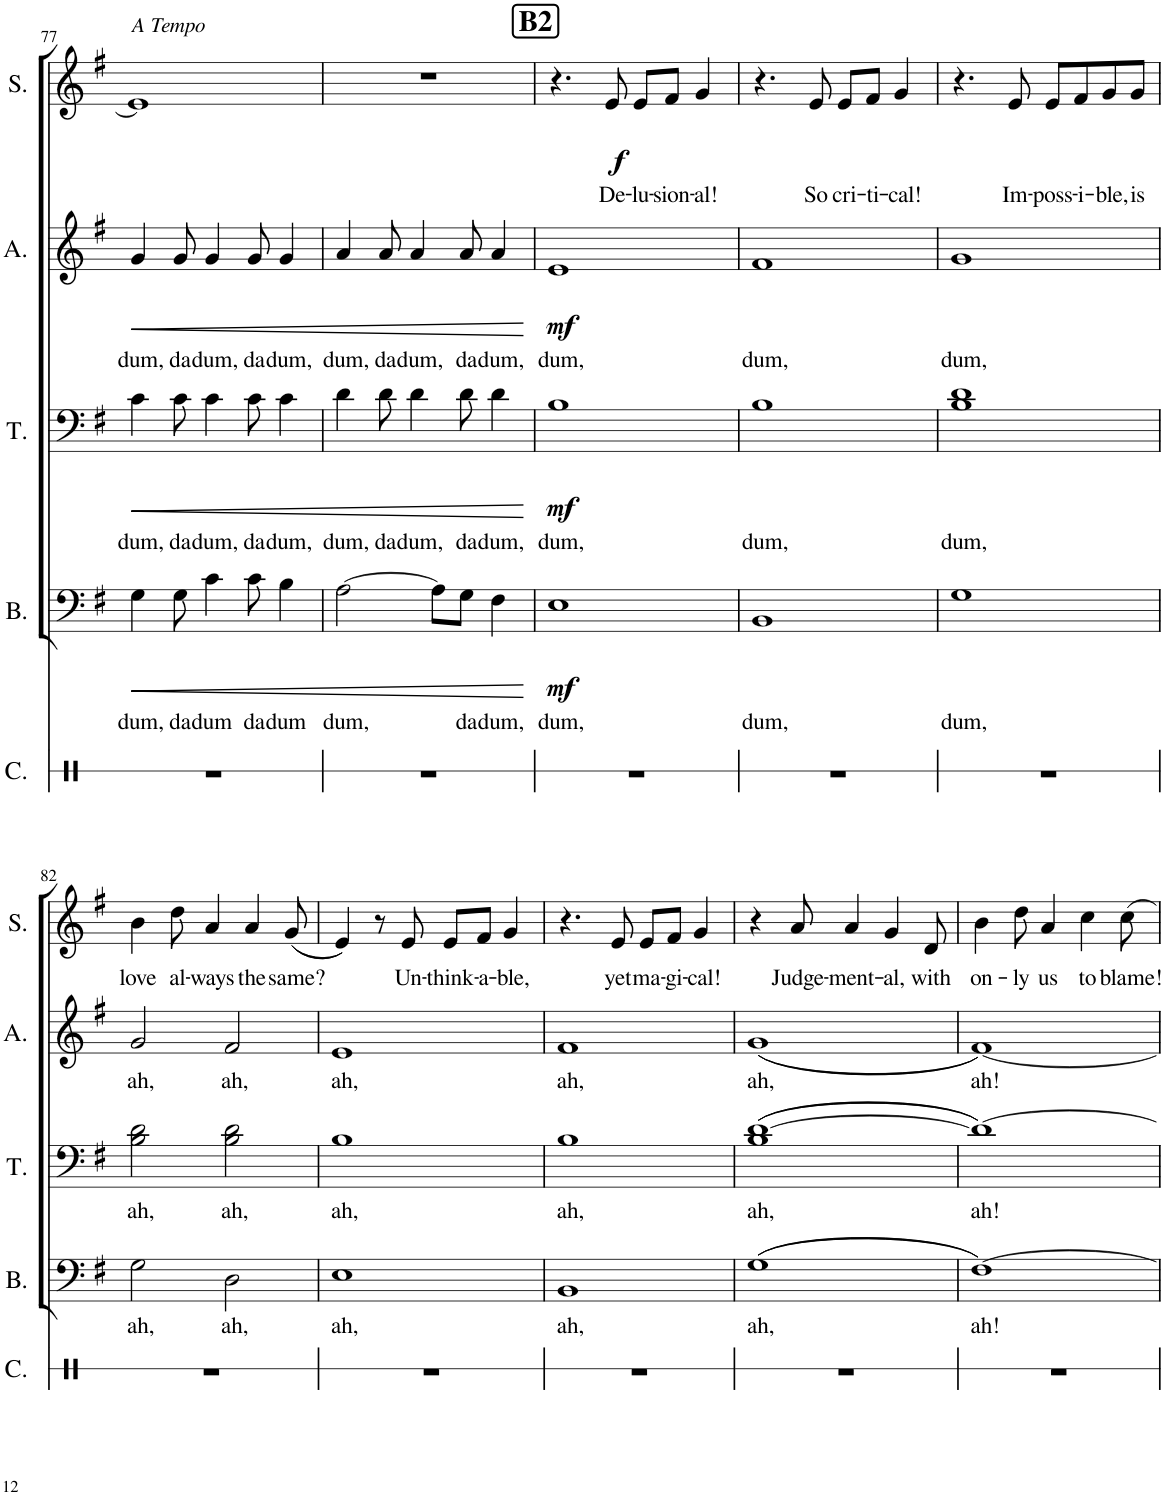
**kern	**kern	**text	**dynam	**kern	**text	**dynam	**kern	**text	**dynam	**kern	**text	**dynam
*part5	*part4	*part4	*part4	*part3	*part3	*part3	*part2	*part2	*part2	*part1	*part1	*part1
*staff5	*staff4	*staff4	*staff4	*staff3	*staff3	*staff3	*staff2	*staff2	*staff2	*staff1	*staff1	*staff1
*I"Claps	*I"Bass	*	*	*I"Tenor	*	*	*I"Alto	*	*	*I"Soprano	*	*
*I'C.	*I'B.	*	*	*I'T.	*	*	*I'A.	*	*	*I'S.	*	*
!!LO:PB:g=z
*clefX	*clefF4	*	*	*clefF4	*	*	*clefG2	*	*	*clefG2	*	*
*k[]	*k[f#]	*	*	*k[f#]	*	*	*k[f#]	*	*	*k[f#]	*	*
*M4/4	*M4/4	*	*	*M4/4	*	*	*M4/4	*	*	*M4/4	*	*
=77	=77	=77	=77	=77	=77	=77	=77	=77	=77	=77	=77	=77
!	!	!	!	!	!	!	!	!	!	!LO:TX:a:i:t=A Tempo	!	!
!	!	!LO:LY:b	!LO:HP:b	!	!LO:LY:b	!LO:HP:b	!	!LO:LY:b	!LO:HP:b	!	!	!
1r	4G\	dum,	<	4c\	dum,	<	4g/	dum,	<	1e]	.	.
!	!	!LO:LY:b	!	!	!LO:LY:b	!	!	!LO:LY:b	!	!	!	!
.	8G\	da	.	8c\	da	.	8g/	da	.	.	.	.
!	!	!LO:LY:b	!	!	!LO:LY:b	!	!	!LO:LY:b	!	!	!	!
.	4c\	dum	.	4c\	dum,	.	4g/	dum,	.	.	.	.
!	!	!LO:LY:b	!	!	!LO:LY:b	!	!	!LO:LY:b	!	!	!	!
.	8c\	da	.	8c\	da	.	8g/	da	.	.	.	.
!	!	!LO:LY:b	!	!	!LO:LY:b	!	!	!LO:LY:b	!	!	!	!
.	4B\	dum	.	4c\	dum,	.	4g/	dum,	.	.	.	.
=78	=78	=78	=78	=78	=78	=78	=78	=78	=78	=78	=78	=78
!	!	!LO:LY:b	!	!	!LO:LY:b	!	!	!LO:LY:b	!	!	!	!
1r	[2A\	dum,	.	4d\	dum,	.	4a/	dum,	.	1r	.	.
!	!	!	!	!	!LO:LY:b	!	!	!LO:LY:b	!	!	!	!
.	.	.	.	8d\	da	.	8a/	da	.	.	.	.
!	!	!	!	!	!LO:LY:b	!	!	!LO:LY:b	!	!	!	!
.	.	.	.	4d\	dum,	.	4a/	dum,	.	.	.	.
.	8A\L]	.	.	.	.	.	.	.	.	.	.	.
!	!	!LO:LY:b	!	!	!LO:LY:b	!	!	!LO:LY:b	!	!	!	!
.	8G\J	da	.	8d\	da	.	8a/	da	.	.	.	.
!	!	!LO:LY:b	!	!	!LO:LY:b	!	!	!LO:LY:b	!	!	!	!
.	4F#\	dum,	.	4d\	dum,	.	4a/	dum,	.	.	.	.
.	.	.	[	.	.	[	.	.	[	.	.	.
!!LO:REH:place=s1:a:B:cj:fs=14:t=B2
=79	=79	=79	=79	=79	=79	=79	=79	=79	=79	=79	=79	=79
!	!	!LO:LY:b	!LO:DY:b	!	!LO:LY:b	!LO:DY:b	!	!LO:LY:b	!LO:DY:b	!	!	!
1r	1E	dum,	mf	1B	dum,	mf	1e	dum,	mf	4.r	.	.
!	!	!	!	!	!	!	!	!	!	!	!LO:LY:b	!LO:DY:b
.	.	.	.	.	.	.	.	.	.	8e/	De-	f
!	!	!	!	!	!	!	!	!	!	!	!LO:LY:b	!
.	.	.	.	.	.	.	.	.	.	8e/L	-lu-	.
!	!	!	!	!	!	!	!	!	!	!	!LO:LY:b	!
.	.	.	.	.	.	.	.	.	.	8f#/J	-sion-	.
!	!	!	!	!	!	!	!	!	!	!	!LO:LY:b	!
.	.	.	.	.	.	.	.	.	.	4g/	-al!	.
=80	=80	=80	=80	=80	=80	=80	=80	=80	=80	=80	=80	=80
!	!	!LO:LY:b	!	!	!LO:LY:b	!	!	!LO:LY:b	!	!	!	!
1r	1BB	dum,	.	1B	dum,	.	1f#	dum,	.	4.r	.	.
!	!	!	!	!	!	!	!	!	!	!	!LO:LY:b	!
.	.	.	.	.	.	.	.	.	.	8e/	So	.
!	!	!	!	!	!	!	!	!	!	!	!LO:LY:b	!
.	.	.	.	.	.	.	.	.	.	8e/L	cri-	.
!	!	!	!	!	!	!	!	!	!	!	!LO:LY:b	!
.	.	.	.	.	.	.	.	.	.	8f#/J	-ti-	.
!	!	!	!	!	!	!	!	!	!	!	!LO:LY:b	!
.	.	.	.	.	.	.	.	.	.	4g/	-cal!	.
=81	=81	=81	=81	=81	=81	=81	=81	=81	=81	=81	=81	=81
!	!	!LO:LY:b	!	!	!LO:LY:b	!	!	!LO:LY:b	!	!	!	!
1r	1G	dum,	.	1B 1d	dum,	.	1g	dum,	.	4.r	.	.
!	!	!	!	!	!	!	!	!	!	!	!LO:LY:b	!
.	.	.	.	.	.	.	.	.	.	8e/	Im-	.
!	!	!	!	!	!	!	!	!	!	!	!LO:LY:b	!
.	.	.	.	.	.	.	.	.	.	8e/L	-poss-	.
!	!	!	!	!	!	!	!	!	!	!	!LO:LY:b	!
.	.	.	.	.	.	.	.	.	.	8f#/	-i-	.
!	!	!	!	!	!	!	!	!	!	!	!LO:LY:b	!
.	.	.	.	.	.	.	.	.	.	8g/	-ble,	.
!	!	!	!	!	!	!	!	!	!	!	!LO:LY:b	!
.	.	.	.	.	.	.	.	.	.	8g/J	is	.
!!LO:LB:g=z
=82	=82	=82	=82	=82	=82	=82	=82	=82	=82	=82	=82	=82
!	!	!LO:LY:b	!	!	!LO:LY:b	!	!	!LO:LY:b	!	!	!LO:LY:b	!
1r	2G\	ah,	.	2B\ 2d\	ah,	.	2g/	ah,	.	4b\	love	.
!	!	!	!	!	!	!	!	!	!	!	!LO:LY:b	!
.	.	.	.	.	.	.	.	.	.	8dd\	al-	.
!	!	!	!	!	!	!	!	!	!	!	!LO:LY:b	!
.	.	.	.	.	.	.	.	.	.	4a/	-ways	.
!	!	!LO:LY:b	!	!	!LO:LY:b	!	!	!LO:LY:b	!	!	!	!
.	2D\	ah,	.	2B\ 2d\	ah,	.	2f#/	ah,	.	.	.	.
!	!	!	!	!	!	!	!	!	!	!	!LO:LY:b	!
.	.	.	.	.	.	.	.	.	.	4a/	the	.
!	!	!	!	!	!	!	!	!	!	!	!LO:LY:b	!
.	.	.	.	.	.	.	.	.	.	((8g/	same?	.
=83	=83	=83	=83	=83	=83	=83	=83	=83	=83	=83	=83	=83
!	!	!LO:LY:b	!	!	!LO:LY:b	!	!	!LO:LY:b	!	!	!	!
1r	1E	ah,	.	1B	ah,	.	1e	ah,	.	4e/))	.	.
.	.	.	.	.	.	.	.	.	.	8r	.	.
!	!	!	!	!	!	!	!	!	!	!	!LO:LY:b	!
.	.	.	.	.	.	.	.	.	.	8e/	Un-	.
!	!	!	!	!	!	!	!	!	!	!	!LO:LY:b	!
.	.	.	.	.	.	.	.	.	.	8e/L	-think-	.
!	!	!	!	!	!	!	!	!	!	!	!LO:LY:b	!
.	.	.	.	.	.	.	.	.	.	8f#/J	-a-	.
!	!	!	!	!	!	!	!	!	!	!	!LO:LY:b	!
.	.	.	.	.	.	.	.	.	.	4g/	-ble,	.
=84	=84	=84	=84	=84	=84	=84	=84	=84	=84	=84	=84	=84
!	!	!LO:LY:b	!	!	!LO:LY:b	!	!	!LO:LY:b	!	!	!	!
1r	1BB	ah,	.	1B	ah,	.	1f#	ah,	.	4.r	.	.
!	!	!	!	!	!	!	!	!	!	!	!LO:LY:b	!
.	.	.	.	.	.	.	.	.	.	8e/	yet	.
!	!	!	!	!	!	!	!	!	!	!	!LO:LY:b	!
.	.	.	.	.	.	.	.	.	.	8e/L	ma-	.
!	!	!	!	!	!	!	!	!	!	!	!LO:LY:b	!
.	.	.	.	.	.	.	.	.	.	8f#/J	-gi-	.
!	!	!	!	!	!	!	!	!	!	!	!LO:LY:b	!
.	.	.	.	.	.	.	.	.	.	4g/	-cal!	.
=85	=85	=85	=85	=85	=85	=85	=85	=85	=85	=85	=85	=85
!	!	!LO:LY:b	!	!	!LO:LY:b	!	!	!LO:LY:b	!	!	!	!
1r	((1G	ah,	.	((1B [1d	ah,	.	((1g	ah,	.	4r	.	.
!	!	!	!	!	!	!	!	!	!	!	!LO:LY:b	!
.	.	.	.	.	.	.	.	.	.	8a/	Judge-	.
!	!	!	!	!	!	!	!	!	!	!	!LO:LY:b	!
.	.	.	.	.	.	.	.	.	.	4a/	-ment-	.
!	!	!	!	!	!	!	!	!	!	!	!LO:LY:b	!
.	.	.	.	.	.	.	.	.	.	4g/	-al,	.
!	!	!	!	!	!	!	!	!	!	!	!LO:LY:b	!
.	.	.	.	.	.	.	.	.	.	8d/	with	.
=86	=86	=86	=86	=86	=86	=86	=86	=86	=86	=86	=86	=86
!	!	!LO:LY:b	!	!	!LO:LY:b	!	!	!LO:LY:b	!	!	!LO:LY:b	!
1r	[1F#))	ah!	.	1d_))	ah!	.	[1f#))	ah!	.	4b\	on-	.
!	!	!	!	!	!	!	!	!	!	!	!LO:LY:b	!
.	.	.	.	.	.	.	.	.	.	8dd\	-ly	.
!	!	!	!	!	!	!	!	!	!	!	!LO:LY:b	!
.	.	.	.	.	.	.	.	.	.	4a/	us	.
!	!	!	!	!	!	!	!	!	!	!	!LO:LY:b	!
.	.	.	.	.	.	.	.	.	.	4cc\	to	.
!	!	!	!	!	!	!	!	!	!	!	!LO:LY:b	!
.	.	.	.	.	.	.	.	.	.	8cc\	blame!	.
=	=	=	=	=	=	=	=	=	=	=	=	=
*-	*-	*-	*-	*-	*-	*-	*-	*-	*-	*-	*-	*-
